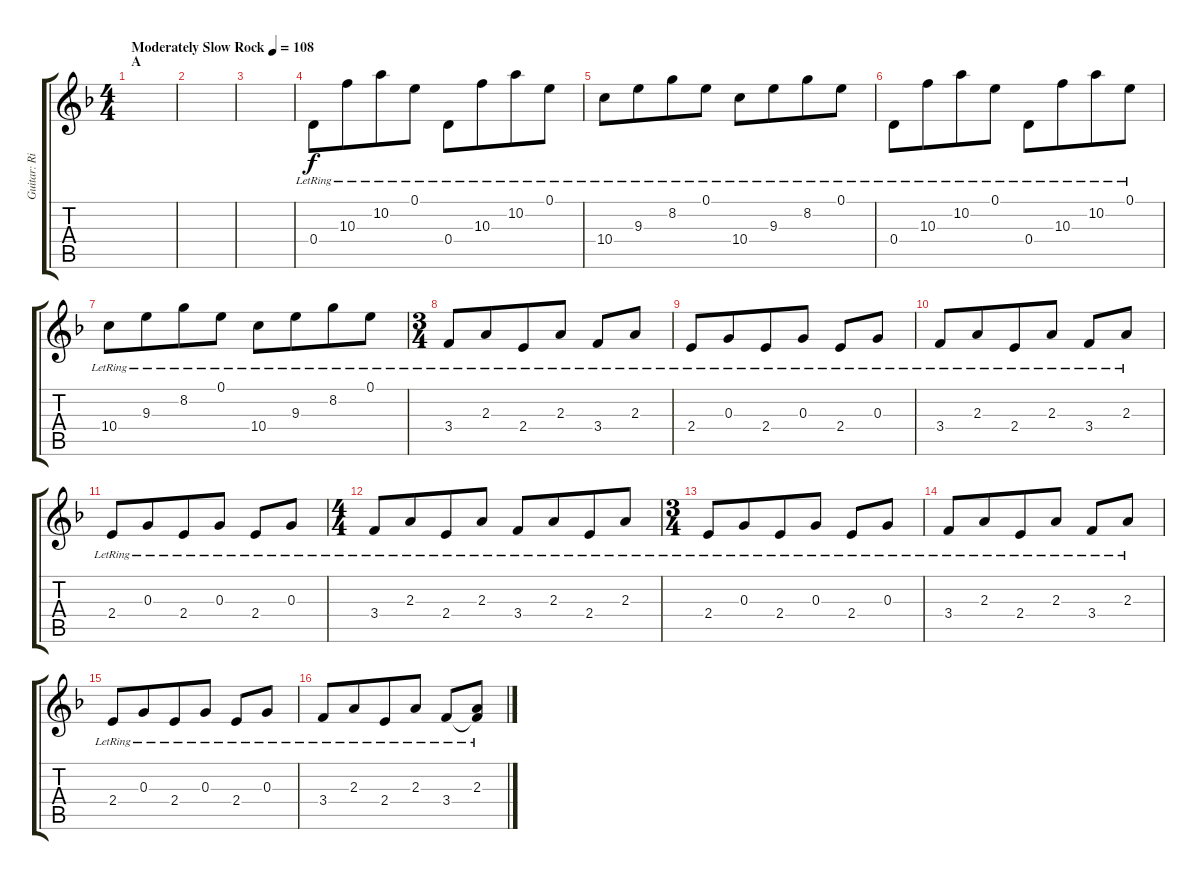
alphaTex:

\track ("Guitar: Rik" "Guitar: Ri") {instrument electricguitarclean}
\staff {score tabs}
\tuning (E4 B3 G3 D3 A2 E2) {hide}
\ts (4 4)
\section ("" "A")
\tempo (108 "Moderately Slow Rock")
\clef g2
\ks f
|
|
|
0.4{lr}.8 10.3{lr}.8{beam merge} 10.2{lr}.8 0.1{lr}.8 0.4{lr}.8 10.3{lr}.8{beam merge} 10.2{lr}.8 0.1{lr}.8 |
10.4{lr}.8 9.3{lr}.8{beam merge} 8.2{lr}.8 0.1{lr}.8 10.4{lr}.8 9.3{lr}.8{beam merge} 8.2{lr}.8 0.1{lr}.8 |
0.4{lr}.8 10.3{lr}.8{beam merge} 10.2{lr}.8 0.1{lr}.8 0.4{lr}.8 10.3{lr}.8{beam merge} 10.2{lr}.8 0.1{lr}.8 |
10.4{lr}.8 9.3{lr}.8{beam merge} 8.2{lr}.8 0.1{lr}.8 10.4{lr}.8 9.3{lr}.8{beam merge} 8.2{lr}.8 0.1{lr}.8 |
\ts (3 4)
3.4{lr}.8 2.3{lr}.8{beam merge} 2.4{lr}.8 2.3{lr}.8 3.4{lr}.8 2.3{lr}.8 |
2.4{lr}.8 0.3{lr}.8{beam merge} 2.4{lr}.8 0.3{lr}.8 2.4{lr}.8 0.3{lr}.8 |
3.4{lr}.8 2.3{lr}.8{beam merge} 2.4{lr}.8 2.3{lr}.8 3.4{lr}.8 2.3{lr}.8 |
2.4{lr}.8 0.3{lr}.8{beam merge} 2.4{lr}.8 0.3{lr}.8 2.4{lr}.8 0.3{lr}.8 |
\ts (4 4)
3.4{lr}.8 2.3{lr}.8{beam merge} 2.4{lr}.8 2.3{lr}.8 3.4{lr}.8 2.3{lr}.8{beam merge} 2.4{lr}.8 2.3{lr}.8 |
\ts (3 4)
2.4{lr}.8 0.3{lr}.8{beam merge} 2.4{lr}.8 0.3{lr}.8 2.4{lr}.8 0.3{lr}.8 |
3.4{lr}.8 2.3{lr}.8{beam merge} 2.4{lr}.8 2.3{lr}.8 3.4{lr}.8 2.3{lr}.8 |
2.4{lr}.8 0.3{lr}.8{beam merge} 2.4{lr}.8 0.3{lr}.8 2.4{lr}.8 0.3{lr}.8 |
3.4{lr}.8 2.3{lr}.8{beam merge} 2.4{lr}.8 2.3{lr}.8 3.4{lr}.8 (2.3{lr} 3.4{t}).8
